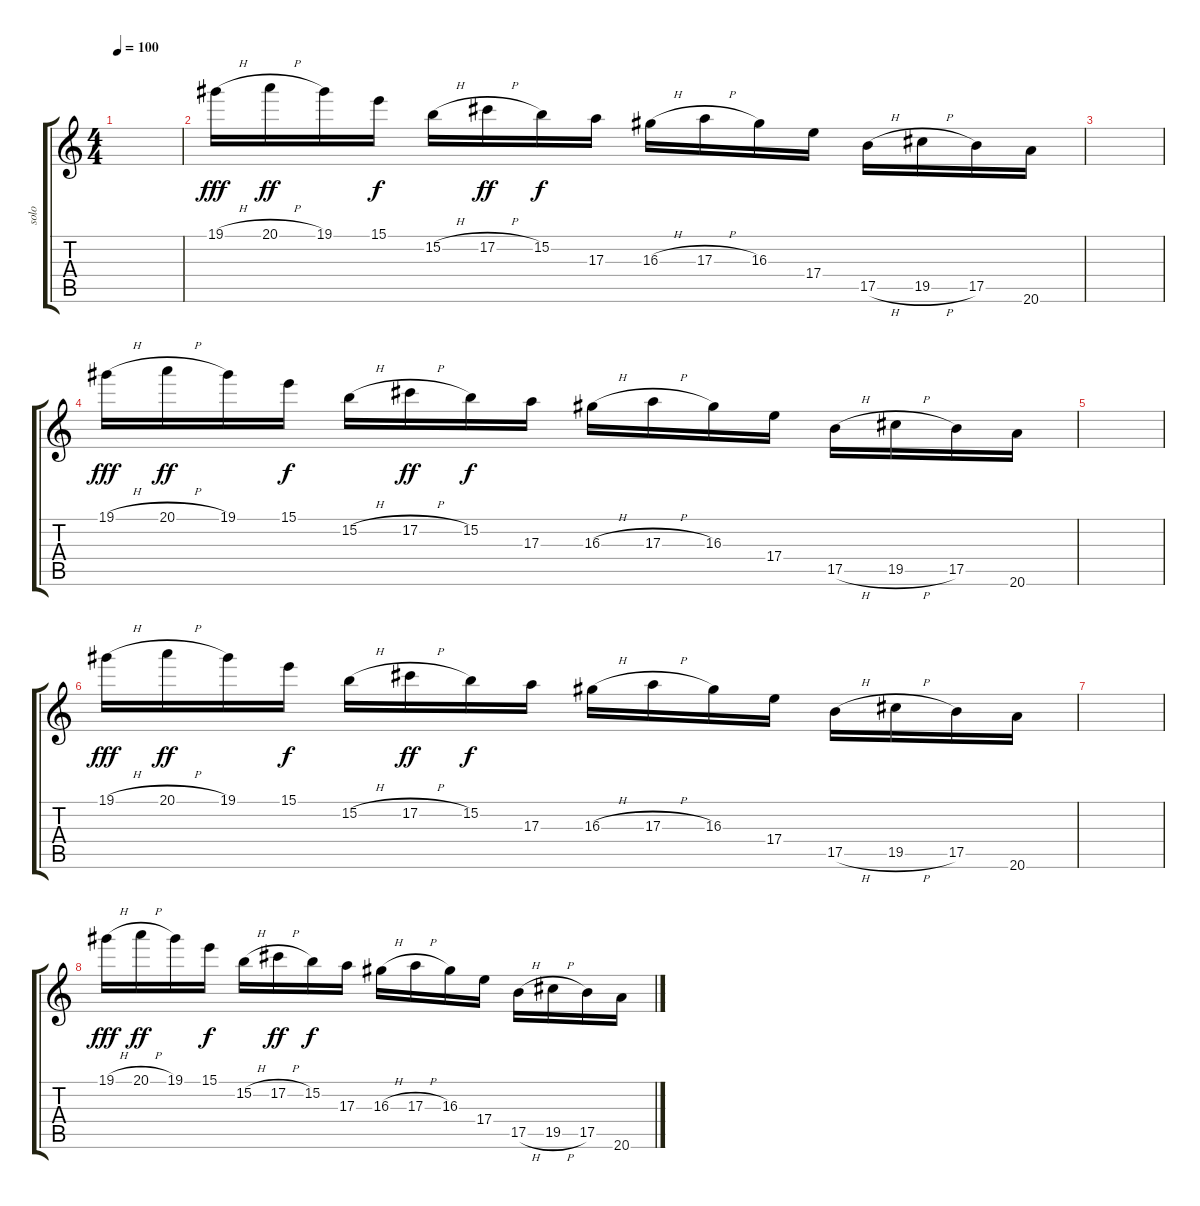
\track ("solo" "solo") {instrument distortionguitar}
\staff {score tabs}
\tuning (Db4 Ab3 E3 B2 Gb2 Db2) {hide}
\ts (4 4)
\tempo 100
\clef g2
\ks c
|
19.1{h}.16{dy fff} 20.1{h}.16{dy ff} 19.1.16 15.1.16{dy f} 15.2{h}.16 17.2{h}.16{dy ff} 15.2.16{dy f} 17.3.16 16.3{h}.16 17.3{h}.16 16.3.16 17.4.16 17.5{h}.16 19.5{h}.16 17.5.16 20.6.16 |
|
19.1{h}.16{dy fff volume 4} 20.1{h}.16{dy ff} 19.1.16 15.1.16{dy f} 15.2{h}.16 17.2{h}.16{dy ff} 15.2.16{dy f} 17.3.16 16.3{h}.16 17.3{h}.16 16.3.16 17.4.16 17.5{h}.16 19.5{h}.16 17.5.16 20.6.16 |
|
19.1{h}.16{dy fff} 20.1{h}.16{dy ff} 19.1.16 15.1.16{dy f} 15.2{h}.16 17.2{h}.16{dy ff} 15.2.16{dy f} 17.3.16 16.3{h}.16 17.3{h}.16 16.3.16 17.4.16 17.5{h}.16 19.5{h}.16 17.5.16 20.6.16 |
|
19.1{h}.16{dy fff} 20.1{h}.16{dy ff} 19.1.16 15.1.16{dy f} 15.2{h}.16 17.2{h}.16{dy ff} 15.2.16{dy f} 17.3.16 16.3{h}.16 17.3{h}.16 16.3.16 17.4.16 17.5{h}.16 19.5{h}.16 17.5.16 20.6.16
